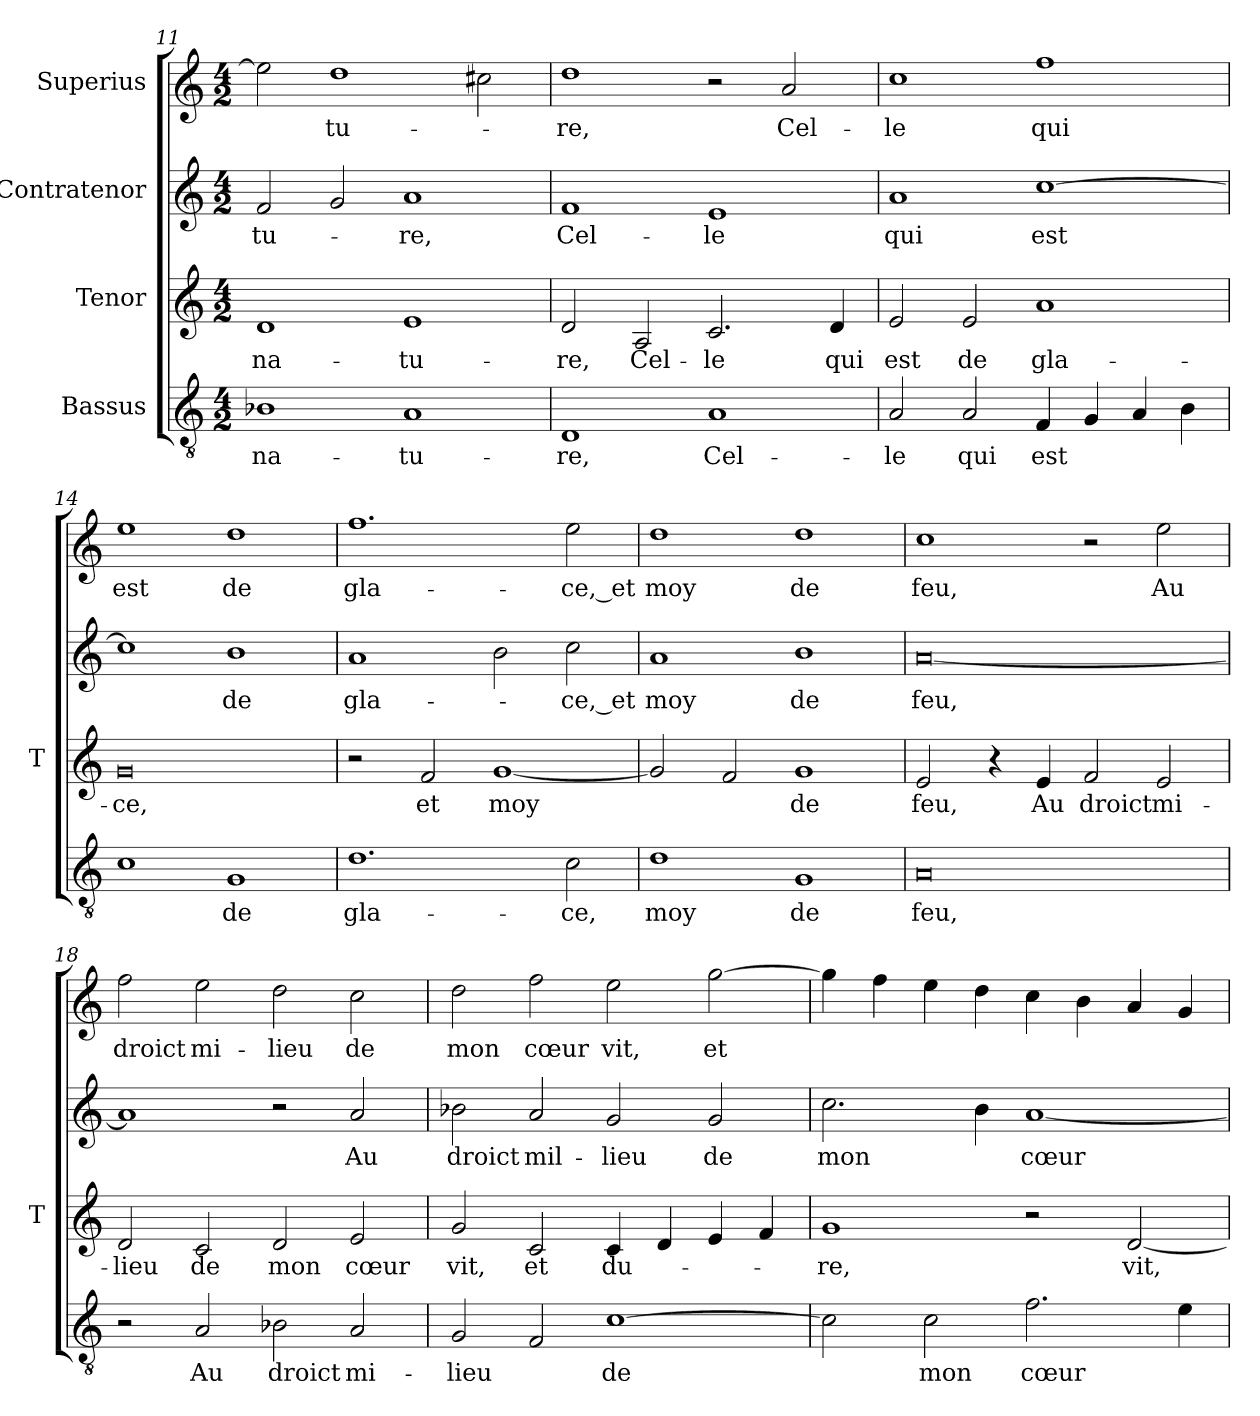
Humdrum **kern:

**kern	**text	**kern	**text	**kern	**text	**kern	**text
*part4	*part4	*part3	*part3	*part2	*part2	*part1	*part1
*staff4	*staff4	*staff3	*staff3	*staff2	*staff2	*staff1	*staff1
*I"Bassus	*	*I"Tenor	*	*I"Contratenor	*	*I"Superius	*
*	*	*I'T	*	*	*	*	*
*clefGv2	*	*clefG2	*	*clefG2	*	*clefG2	*
*k[]	*	*k[]	*	*k[]	*	*k[]	*
*M4/2	*	*M4/2	*	*M4/2	*	*M4/2	*
=11	=11	=11	=11	=11	=11	=11	=11
1B-X	na-	1d	na-	2f	tu-	2ee]	.
.	.	.	.	2g	.	1dd	tu-
1A	tu-	1e	tu-	1a	-re,	.	.
.	.	.	.	.	.	2cc#X	.
=12	=12	=12	=12	=12	=12	=12	=12
1D	-re,	2d	-re,	1f	Cel-	1dd	-re,
.	.	2A	Cel-	.	.	.	.
1A	Cel-	2.c	-le	1e	-le	2r	.
.	.	.	.	.	.	2a	Cel-
.	.	4d	-qui	.	.	.	.
=13	=13	=13	=13	=13	=13	=13	=13
2A	-le	2e	-est	1a	-qui	1cc	-le
2A	-qui	2e	-de	.	.	.	.
4F	-est	1a	gla-	[1cc	-est	1ff	-qui
4G	.	.	.	.	.	.	.
4A	.	.	.	.	.	.	.
4B	.	.	.	.	.	.	.
=14	=14	=14	=14	=14	=14	=14	=14
1c	.	0g	-ce,	1cc]	.	1ee	-est
1G	-de	.	.	1b	-de	1dd	-de
=15	=15	=15	=15	=15	=15	=15	=15
1.d	gla-	2r	.	1a	gla-	1.ff	gla-
.	.	2f	-et	.	.	.	.
.	.	[1g	-moy	2b	.	.	.
2c	-ce,	.	.	2cc	-ce,_et	2ee	-ce,_et
=16	=16	=16	=16	=16	=16	=16	=16
1d	-moy	2g]	.	1a	-moy	1dd	-moy
.	.	2f	.	.	.	.	.
1G	-de	1g	-de	1b	-de	1dd	-de
=17	=17	=17	=17	=17	=17	=17	=17
0A	-feu,	2e	-feu,	[0a	-feu,	1cc	-feu,
.	.	4r	.	.	.	.	.
.	.	4e	-Au	.	.	.	.
.	.	2f	-droict	.	.	2r	.
.	.	2e	mi-	.	.	2ee	-Au
=18	=18	=18	=18	=18	=18	=18	=18
2r	.	2d	-lieu	1a]	.	2ff	-droict
2A	-Au	2c	-de	.	.	2ee	mi-
2B-X	-droict	2d	-mon	2r	.	2dd	-lieu
2A	mi-	2e	-cœur	2a	-Au	2cc	-de
=19	=19	=19	=19	=19	=19	=19	=19
2G	-lieu	2g	-vit,	2b-X	-droict	2dd	-mon
2F	.	2c	-et	2a	mil-	2ff	-cœur
[1c	-de	4c	du-	2g	-lieu	2ee	-vit,
.	.	4d	.	.	.	.	.
.	.	4e	.	2g	-de	[2gg	-et
.	.	4f	.	.	.	.	.
=20	=20	=20	=20	=20	=20	=20	=20
2c]	.	1g	-re,	2.cc	-mon	4gg]	.
.	.	.	.	.	.	4ff	.
2c	-mon	.	.	.	.	4ee	.
.	.	.	.	4b	.	4dd	.
2.f	-cœur	2r	.	[1a	-cœur	4cc	.
.	.	.	.	.	.	4b	.
.	.	[2d	-vit,	.	.	4a	.
4e	.	.	.	.	.	4g	.
=	=	=	=	=	=	=	=
*-	*-	*-	*-	*-	*-	*-	*-
